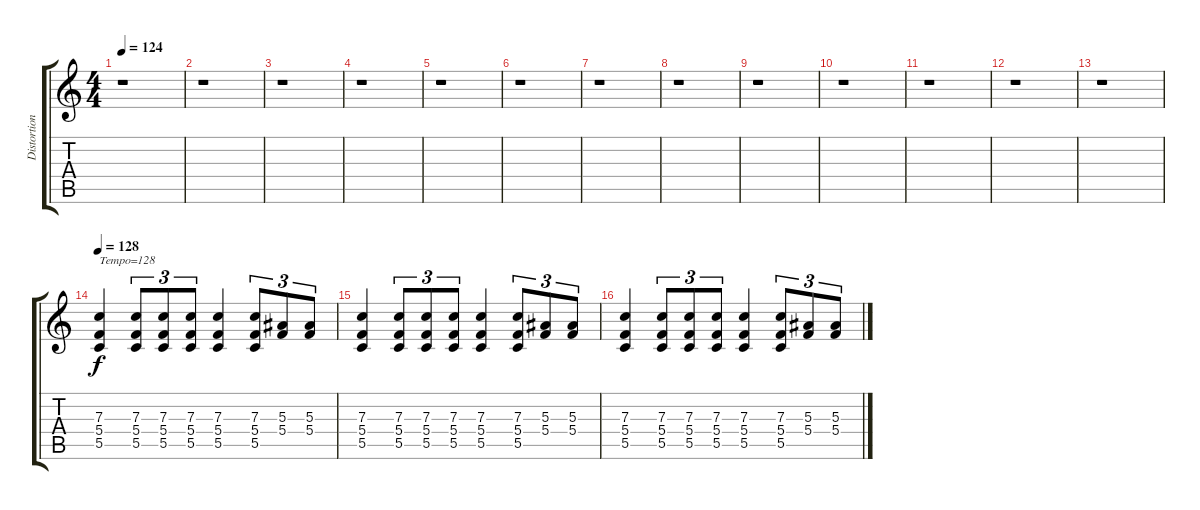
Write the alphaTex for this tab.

\track ("Distortion Guitar 2" "Distortion") {instrument distortionguitar}
\staff {score tabs}
\tuning (D4 A3 F3 C3 G2 D2) {hide}
\ts (4 4)
\tempo 124
\clef g2
\ks c
r.1{dy f} |
r.1 |
r.1 |
r.1 |
r.1 |
r.1 |
r.1 |
r.1 |
r.1 |
r.1 |
r.1 |
r.1 |
r.1 |
\tempo 130
\tempo 128
(7.3 5.4 5.5).4{txt "Tempo=128"} (7.3 5.4 5.5).8{tu (3 2)} (7.3 5.4 5.5).8{tu (3 2)} (7.3 5.4 5.5).8{tu (3 2)} (7.3 5.4 5.5).4 (7.3 5.4 5.5).8{tu (3 2)} (5.3 5.4).8{tu (3 2)} (5.3 5.4).8{tu (3 2)} |
(7.3 5.4 5.5).4 (7.3 5.4 5.5).8{tu (3 2)} (7.3 5.4 5.5).8{tu (3 2)} (7.3 5.4 5.5).8{tu (3 2)} (7.3 5.4 5.5).4 (7.3 5.4 5.5).8{tu (3 2)} (5.3 5.4).8{tu (3 2)} (5.3 5.4).8{tu (3 2)} |
(7.3 5.4 5.5).4 (7.3 5.4 5.5).8{tu (3 2)} (7.3 5.4 5.5).8{tu (3 2)} (7.3 5.4 5.5).8{tu (3 2)} (7.3 5.4 5.5).4 (7.3 5.4 5.5).8{tu (3 2)} (5.3 5.4).8{tu (3 2)} (5.3 5.4).8{tu (3 2)}
